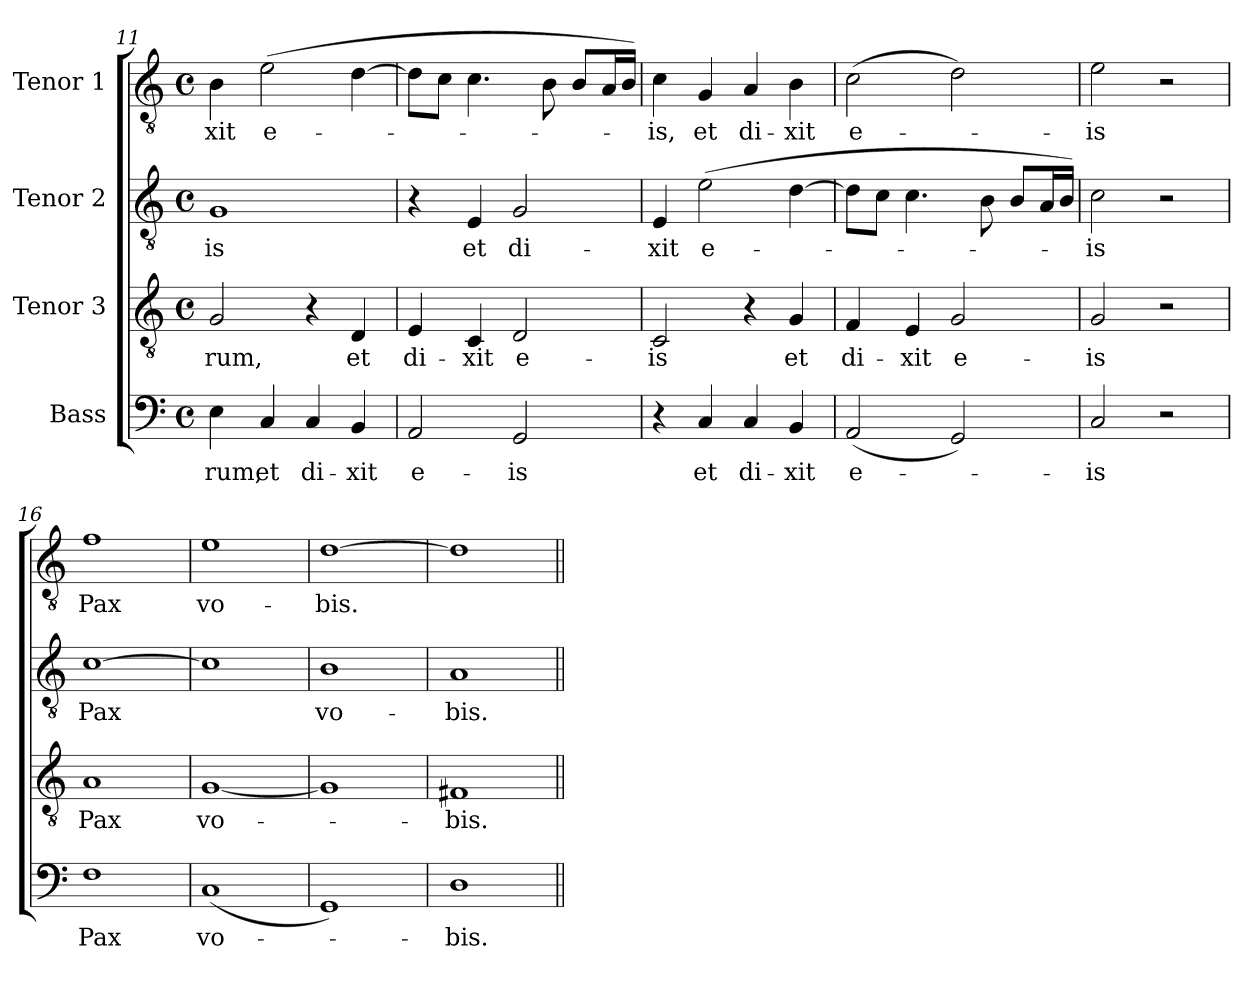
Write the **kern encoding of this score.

**kern	**text	**kern	**text	**kern	**text	**kern	**text
*part4	*part4	*part3	*part3	*part2	*part2	*part1	*part1
*staff4	*staff4	*staff3	*staff3	*staff2	*staff2	*staff1	*staff1
*I"Bass	*	*I"Tenor 3	*	*I"Tenor 2	*	*I"Tenor 1	*
*clefF4	*	*clefGv2	*	*clefGv2	*	*clefGv2	*
*k[]	*	*k[]	*	*k[]	*	*k[]	*
*C:	*	*C:	*	*C:	*	*C:	*
*M4/4	*	*M4/4	*	*M4/4	*	*M4/4	*
*met(c)	*	*met(c)	*	*met(c)	*	*met(c)	*
=11	=11	=11	=11	=11	=11	=11	=11
4E\	-rum,	2G/	-rum,	1G	-is	4B\	-xit
4C/	et	.	.	.	.	(2e\	e-
4C/	di-	4r	.	.	.	.	.
4BB/	-xit	4D/	et	.	.	[4d\	.
!!LO:LB:g=z
=12	=12	=12	=12	=12	=12	=12	=12
2AA/	e-	4E/	di-	4r	.	8d\L]	.
.	.	.	.	.	.	8c\J	.
.	.	4C/	-xit	4E/	et	4.c\	.
2GG/	-is	2D/	e-	2G/	di-	.	.
.	.	.	.	.	.	8B\	.
.	.	.	.	.	.	8B/L	.
.	.	.	.	.	.	16A/L	.
.	.	.	.	.	.	16B/JJ)	.
=13	=13	=13	=13	=13	=13	=13	=13
4r	.	2C/	-is	4E/	-xit	4c\	-is,
4C/	et	.	.	(2e\	e-	4G/	et
4C/	di-	4r	.	.	.	4A/	di-
4BB/	-xit	4G/	et	[4d\	.	4B\	-xit
=14	=14	=14	=14	=14	=14	=14	=14
(2AA/	e-	4F/	di-	8d\L]	.	(2c\	e-
.	.	.	.	8c\J	.	.	.
.	.	4E/	-xit	4.c\	.	.	.
2GG/)	.	2G/	e-	.	.	2d\)	.
.	.	.	.	8B\	.	.	.
.	.	.	.	8B/L	.	.	.
.	.	.	.	16A/L	.	.	.
.	.	.	.	16B/JJ)	.	.	.
=15	=15	=15	=15	=15	=15	=15	=15
2C/	-is	2G/	-is	2c\	-is	2e\	-is
2r	.	2r	.	2r	.	2r	.
=16	=16	=16	=16	=16	=16	=16	=16
1F	Pax	1A	Pax	[1c	Pax	1f	Pax
=17	=17	=17	=17	=17	=17	=17	=17
(1C	vo-	[1G	vo-	1c]	.	1e	vo-
=18	=18	=18	=18	=18	=18	=18	=18
1GG)	.	1G]	.	1B	vo-	[1d	-bis.
=19	=19	=19	=19	=19	=19	=19	=19
1D	-bis.	1F#X	-bis.	1A	-bis.	1d]	.
=||	=||	=||	=||	=||	=||	=||	=||
*-	*-	*-	*-	*-	*-	*-	*-
